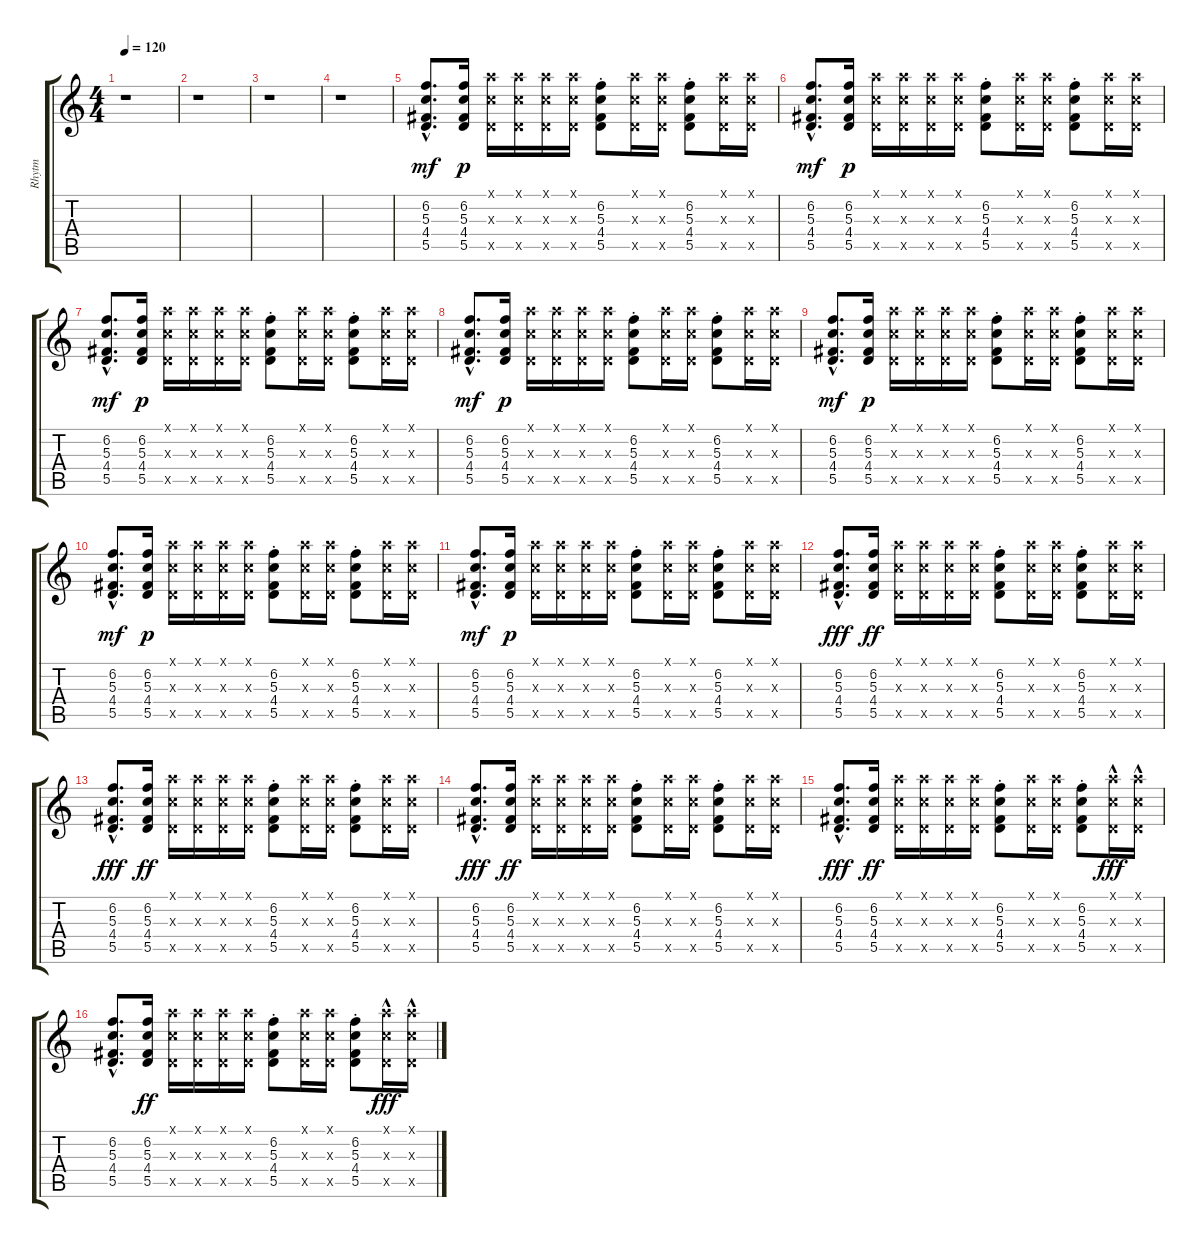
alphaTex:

\track ("Rhytm" "Rhytm") {instrument electricguitarclean}
\staff {score tabs}
\tuning (E4 B3 G3 D3 A2 E2) {hide}
\ts (4 4)
\tempo 120
\clef g2
\ks c
r.1{dy mf instrument electricguitarclean} |
r.1 |
r.1 |
r.1 |
(6.2{hac} 5.3{hac} 4.4{hac} 5.5{hac}).8{d} (6.2 5.3 4.4 5.5).16{dy p} (5.1{x} 5.3{x} 5.5{x}).16 (5.1{x} 5.3{x} 5.5{x}).16 (5.1{x} 5.3{x} 5.5{x}).16 (5.1{x} 5.3{x} 5.5{x}).16 (6.2{st} 5.3{st} 4.4{st} 5.5{st}).8 (5.1{x} 5.3{x} 5.5{x}).16 (5.1{x} 5.3{x} 5.5{x}).16 (6.2{st} 5.3{st} 4.4{st} 5.5{st}).8 (5.1{x} 5.3{x} 5.5{x}).16 (5.1{x} 5.3{x} 5.5{x}).16 |
(6.2{hac} 5.3{hac} 4.4{hac} 5.5{hac}).8{d dy mf} (6.2 5.3 4.4 5.5).16{dy p} (5.1{x} 5.3{x} 5.5{x}).16 (5.1{x} 5.3{x} 5.5{x}).16 (5.1{x} 5.3{x} 5.5{x}).16 (5.1{x} 5.3{x} 5.5{x}).16 (6.2{st} 5.3{st} 4.4{st} 5.5{st}).8 (5.1{x} 5.3{x} 5.5{x}).16 (5.1{x} 5.3{x} 5.5{x}).16 (6.2{st} 5.3{st} 4.4{st} 5.5{st}).8 (5.1{x} 5.3{x} 5.5{x}).16 (5.1{x} 5.3{x} 5.5{x}).16 |
(6.2{hac} 5.3{hac} 4.4{hac} 5.5{hac}).8{d dy mf} (6.2 5.3 4.4 5.5).16{dy p} (5.1{x} 5.3{x} 5.5{x}).16 (5.1{x} 5.3{x} 5.5{x}).16 (5.1{x} 5.3{x} 5.5{x}).16 (5.1{x} 5.3{x} 5.5{x}).16 (6.2{st} 5.3{st} 4.4{st} 5.5{st}).8 (5.1{x} 5.3{x} 5.5{x}).16 (5.1{x} 5.3{x} 5.5{x}).16 (6.2{st} 5.3{st} 4.4{st} 5.5{st}).8 (5.1{x} 5.3{x} 5.5{x}).16 (5.1{x} 5.3{x} 5.5{x}).16 |
(6.2{hac} 5.3{hac} 4.4{hac} 5.5{hac}).8{d dy mf} (6.2 5.3 4.4 5.5).16{dy p} (5.1{x} 5.3{x} 5.5{x}).16 (5.1{x} 5.3{x} 5.5{x}).16 (5.1{x} 5.3{x} 5.5{x}).16 (5.1{x} 5.3{x} 5.5{x}).16 (6.2{st} 5.3{st} 4.4{st} 5.5{st}).8 (5.1{x} 5.3{x} 5.5{x}).16 (5.1{x} 5.3{x} 5.5{x}).16 (6.2{st} 5.3{st} 4.4{st} 5.5{st}).8 (5.1{x} 5.3{x} 5.5{x}).16 (5.1{x} 5.3{x} 5.5{x}).16 |
(6.2{hac} 5.3{hac} 4.4{hac} 5.5{hac}).8{d dy mf} (6.2 5.3 4.4 5.5).16{dy p} (5.1{x} 5.3{x} 5.5{x}).16 (5.1{x} 5.3{x} 5.5{x}).16 (5.1{x} 5.3{x} 5.5{x}).16 (5.1{x} 5.3{x} 5.5{x}).16 (6.2{st} 5.3{st} 4.4{st} 5.5{st}).8 (5.1{x} 5.3{x} 5.5{x}).16 (5.1{x} 5.3{x} 5.5{x}).16 (6.2{st} 5.3{st} 4.4{st} 5.5{st}).8 (5.1{x} 5.3{x} 5.5{x}).16 (5.1{x} 5.3{x} 5.5{x}).16 |
(6.2{hac} 5.3{hac} 4.4{hac} 5.5{hac}).8{d dy mf} (6.2 5.3 4.4 5.5).16{dy p} (5.1{x} 5.3{x} 5.5{x}).16 (5.1{x} 5.3{x} 5.5{x}).16 (5.1{x} 5.3{x} 5.5{x}).16 (5.1{x} 5.3{x} 5.5{x}).16 (6.2{st} 5.3{st} 4.4{st} 5.5{st}).8 (5.1{x} 5.3{x} 5.5{x}).16 (5.1{x} 5.3{x} 5.5{x}).16 (6.2{st} 5.3{st} 4.4{st} 5.5{st}).8 (5.1{x} 5.3{x} 5.5{x}).16 (5.1{x} 5.3{x} 5.5{x}).16 |
(6.2{hac} 5.3{hac} 4.4{hac} 5.5{hac}).8{d dy mf} (6.2 5.3 4.4 5.5).16{dy p} (5.1{x} 5.3{x} 5.5{x}).16 (5.1{x} 5.3{x} 5.5{x}).16 (5.1{x} 5.3{x} 5.5{x}).16 (5.1{x} 5.3{x} 5.5{x}).16 (6.2{st} 5.3{st} 4.4{st} 5.5{st}).8 (5.1{x} 5.3{x} 5.5{x}).16 (5.1{x} 5.3{x} 5.5{x}).16 (6.2{st} 5.3{st} 4.4{st} 5.5{st}).8 (5.1{x} 5.3{x} 5.5{x}).16 (5.1{x} 5.3{x} 5.5{x}).16 |
(6.2{hac} 5.3{hac} 4.4{hac} 5.5{hac}).8{d dy fff} (6.2 5.3 4.4 5.5).16{dy ff} (5.1{x} 5.3{x} 5.5{x}).16 (5.1{x} 5.3{x} 5.5{x}).16 (5.1{x} 5.3{x} 5.5{x}).16 (5.1{x} 5.3{x} 5.5{x}).16 (6.2{st} 5.3{st} 4.4{st} 5.5{st}).8 (5.1{x} 5.3{x} 5.5{x}).16 (5.1{x} 5.3{x} 5.5{x}).16 (6.2{st} 5.3{st} 4.4{st} 5.5{st}).8 (5.1{x} 5.3{x} 5.5{x}).16 (5.1{x} 5.3{x} 5.5{x}).16 |
(6.2{hac} 5.3{hac} 4.4{hac} 5.5{hac}).8{d dy fff} (6.2 5.3 4.4 5.5).16{dy ff} (5.1{x} 5.3{x} 5.5{x}).16 (5.1{x} 5.3{x} 5.5{x}).16 (5.1{x} 5.3{x} 5.5{x}).16 (5.1{x} 5.3{x} 5.5{x}).16 (6.2{st} 5.3{st} 4.4{st} 5.5{st}).8 (5.1{x} 5.3{x} 5.5{x}).16 (5.1{x} 5.3{x} 5.5{x}).16 (6.2{st} 5.3{st} 4.4{st} 5.5{st}).8 (5.1{x} 5.3{x} 5.5{x}).16 (5.1{x} 5.3{x} 5.5{x}).16 |
(6.2{hac} 5.3{hac} 4.4{hac} 5.5{hac}).8{d dy fff} (6.2 5.3 4.4 5.5).16{dy ff} (5.1{x} 5.3{x} 5.5{x}).16 (5.1{x} 5.3{x} 5.5{x}).16 (5.1{x} 5.3{x} 5.5{x}).16 (5.1{x} 5.3{x} 5.5{x}).16 (6.2{st} 5.3{st} 4.4{st} 5.5{st}).8 (5.1{x} 5.3{x} 5.5{x}).16 (5.1{x} 5.3{x} 5.5{x}).16 (6.2{st} 5.3{st} 4.4{st} 5.5{st}).8 (5.1{x} 5.3{x} 5.5{x}).16 (5.1{x} 5.3{x} 5.5{x}).16 |
(6.2{hac} 5.3{hac} 4.4{hac} 5.5{hac}).8{d dy fff} (6.2 5.3 4.4 5.5).16{dy ff} (5.1{x} 5.3{x} 5.5{x}).16 (5.1{x} 5.3{x} 5.5{x}).16 (5.1{x} 5.3{x} 5.5{x}).16 (5.1{x} 5.3{x} 5.5{x}).16 (6.2{st} 5.3{st} 4.4{st} 5.5{st}).8 (5.1{x} 5.3{x} 5.5{x}).16 (5.1{x} 5.3{x} 5.5{x}).16 (6.2{st} 5.3{st} 4.4{st} 5.5{st}).8 (5.1{hac x} 5.3{hac x} 5.5{hac x}).16{dy fff} (5.1{hac x} 5.3{hac x} 5.5{hac x}).16 |
(6.2{hac} 5.3{hac} 4.4{hac} 5.5{hac}).8{d} (6.2 5.3 4.4 5.5).16{dy ff} (5.1{x} 5.3{x} 5.5{x}).16 (5.1{x} 5.3{x} 5.5{x}).16 (5.1{x} 5.3{x} 5.5{x}).16 (5.1{x} 5.3{x} 5.5{x}).16 (6.2{st} 5.3{st} 4.4{st} 5.5{st}).8 (5.1{x} 5.3{x} 5.5{x}).16 (5.1{x} 5.3{x} 5.5{x}).16 (6.2{st} 5.3{st} 4.4{st} 5.5{st}).8 (5.1{hac x} 5.3{hac x} 5.5{hac x}).16{dy fff} (5.1{hac x} 5.3{hac x} 5.5{hac x}).16
